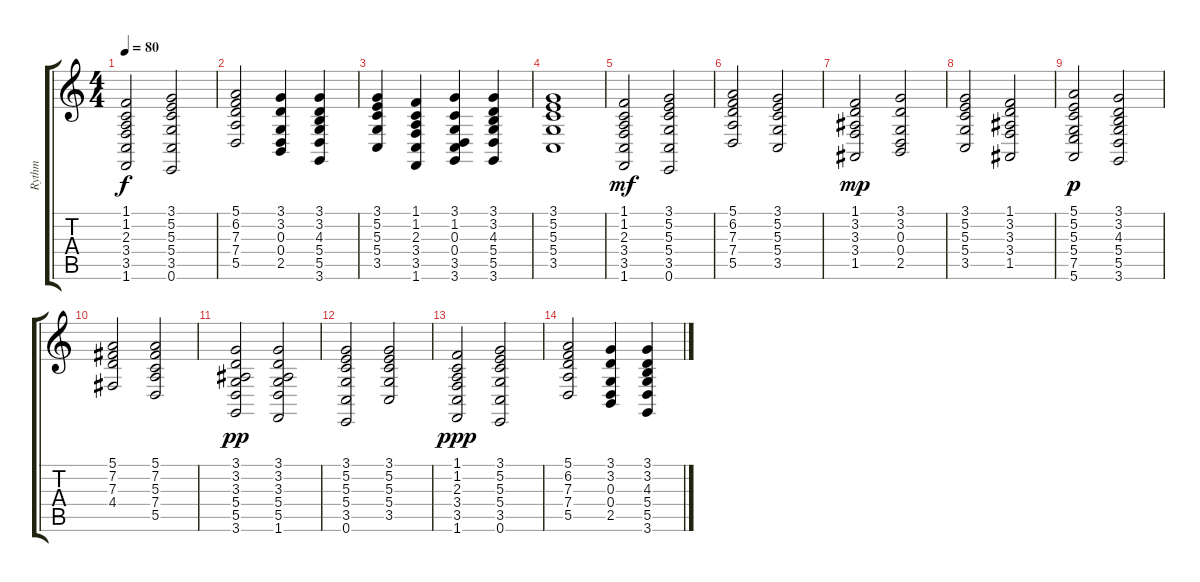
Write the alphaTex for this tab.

\track ("Rythm" "Rythm") {instrument synthstrings1}
\staff {score tabs}
\tuning (E4 B3 G3 D3 A2 E2) {hide}
\ts (4 4)
\tempo 80
\clef g2
\ks c
(1.1 1.2 2.3 3.4 3.5 1.6).2{dy f} (3.1 5.2 5.3 5.4 3.5 0.6).2 |
(5.1 6.2 7.3 7.4 5.5).2 (3.1 3.2 0.3 0.4 2.5).4 (3.1 3.2 4.3 5.4 5.5 3.6).4 |
(3.1 5.2 5.3 5.4 3.5).4 (1.1 1.2 2.3 3.4 3.5 1.6).4 (3.1 1.2 0.3 0.4 3.5 3.6).4 (3.1 3.2 4.3 5.4 5.5 3.6).4 |
(3.1 5.2 5.3 5.4 3.5).1 |
(1.1 1.2 2.3 3.4 3.5 1.6).2{dy mf} (3.1 5.2 5.3 5.4 3.5 0.6).2 |
(5.1 6.2 7.3 7.4 5.5).2 (3.1 5.2 5.3 5.4 3.5).2 |
(1.1 3.2 3.3 3.4 1.5).2{dy mp} (3.1 3.2 0.3 0.4 2.5).2 |
(3.1 5.2 5.3 5.4 3.5).2 (1.1 3.2 3.3 3.4 1.5).2 |
(5.1 5.2 5.3 5.4 7.5 5.6).2{dy p} (3.1 3.2 4.3 5.4 5.5 3.6).2 |
(5.1 7.2 7.3 4.4).2 (5.1 7.2 5.3 7.4 5.5).2 |
(3.1 3.2 3.3 5.4 5.5 3.6).2{dy pp} (3.1 3.2 3.3 5.4 5.5 1.6).2 |
(3.1 5.2 5.3 5.4 3.5 0.6).2 (3.1 5.2 5.3 5.4 3.5).2 |
(1.1 1.2 2.3 3.4 3.5 1.6).2{dy ppp} (3.1 5.2 5.3 5.4 3.5 0.6).2 |
(5.1 6.2 7.3 7.4 5.5).2 (3.1 3.2 0.3 0.4 2.5).4 (3.1 3.2 4.3 5.4 5.5 3.6).4
